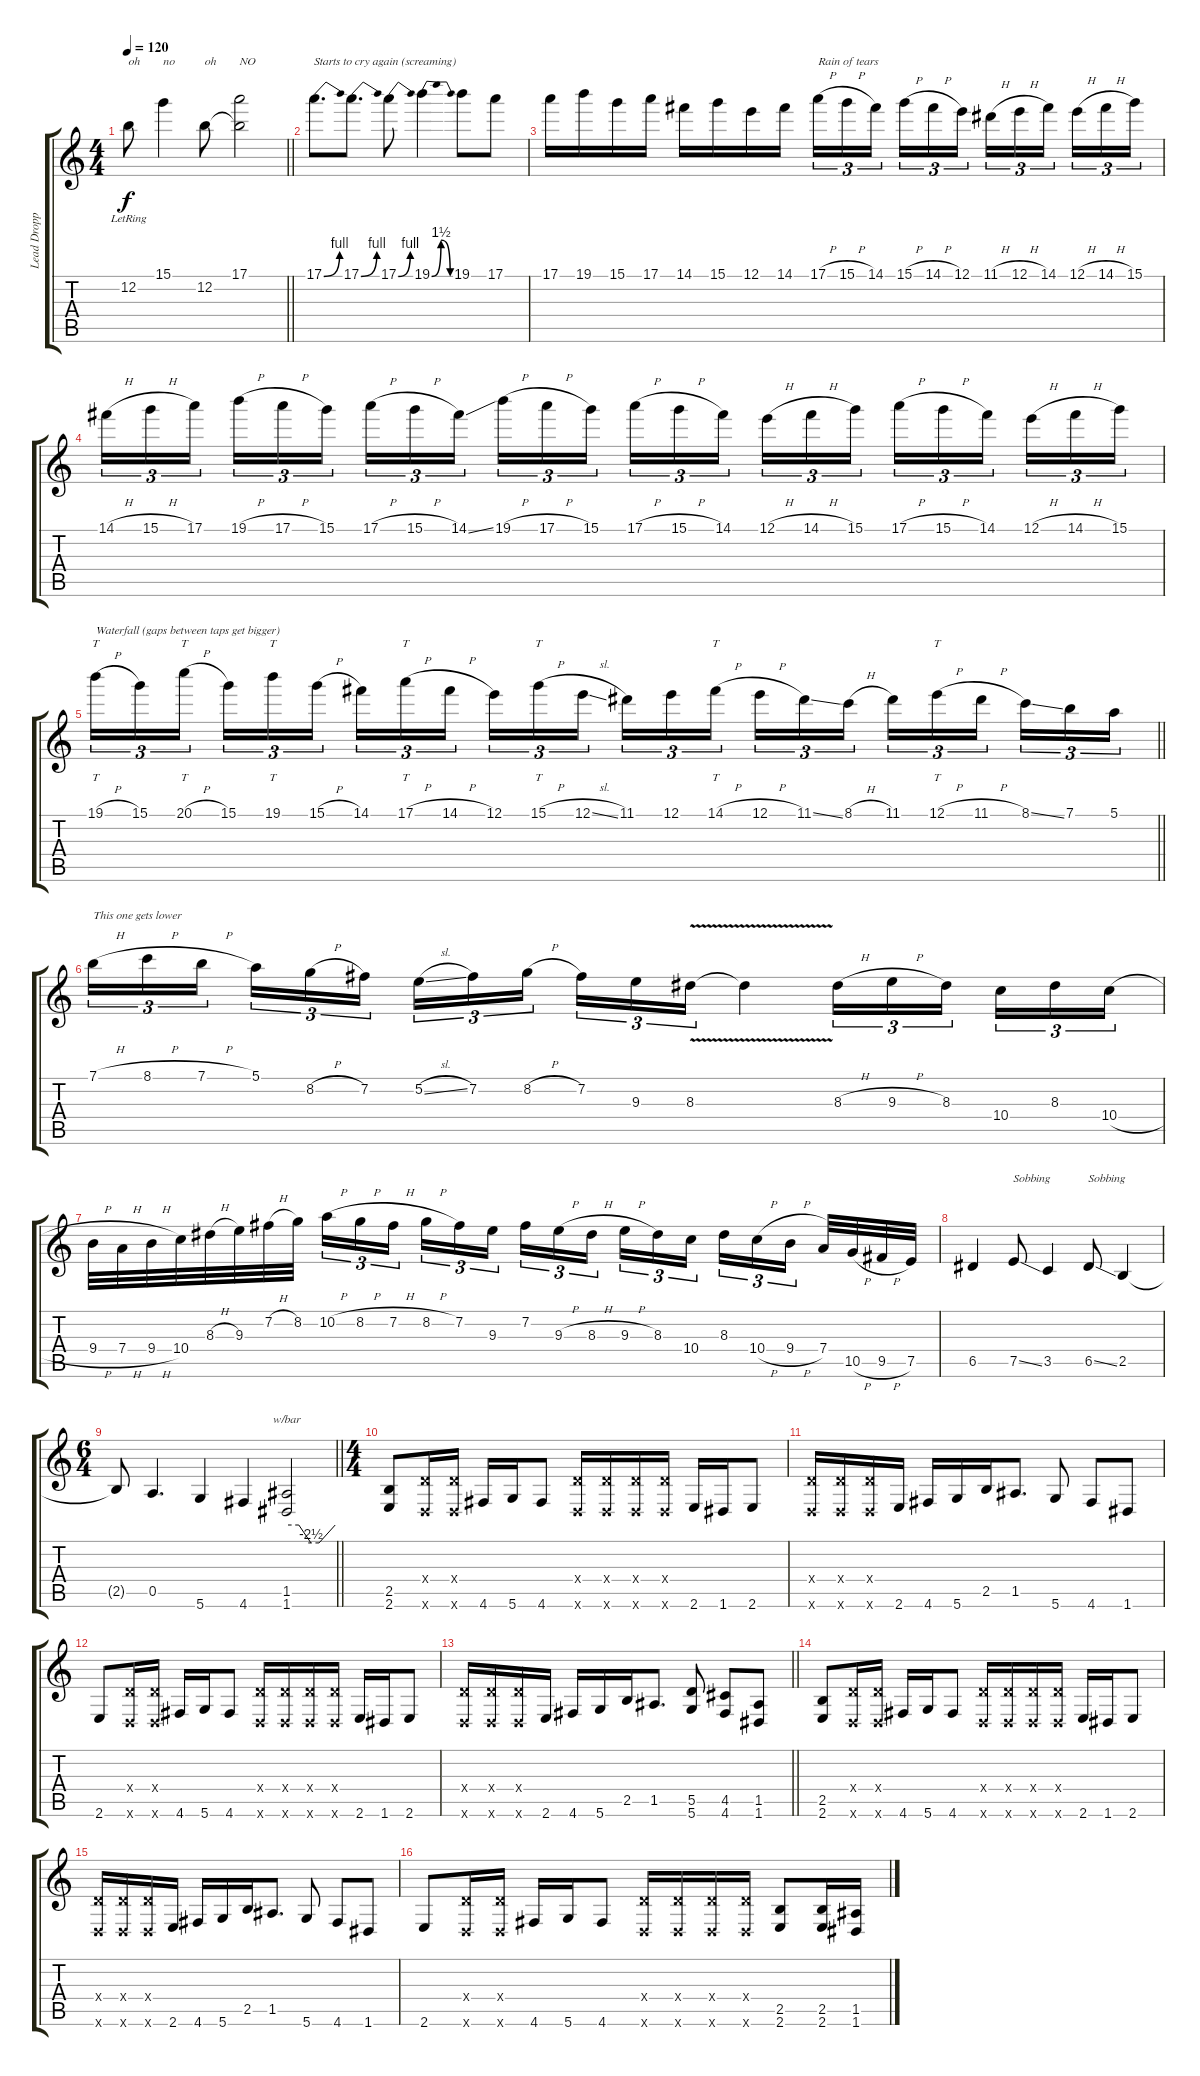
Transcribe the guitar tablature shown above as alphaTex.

\track ("Lead Dropped D " "Lead Dropp") {instrument distortionguitar}
\staff {score tabs}
\tuning (E4 B3 G3 D3 A2 D2) {hide}
\ts (4 4)
\tempo 120
\clef g2
\barLineRight lightlight
\ks c
12.2{lr}.8{txt "oh" dy f} 15.1.4{txt "no"} 12.2.8{txt "oh"} (17.1 12.2{t}).2{txt "NO"} |
17.1{be (bend 0 0 60 4)}.8{d txt "Starts to cry again (screaming)"} 17.1{be (bend 0 0 60 4)}.8{d} 17.1{be (bend 0 0 60 4)}.8 19.1{be (bendrelease 0 0 22 6 38 6 60 0)}.4 19.1.8 17.1.8 |
17.1.16 19.1.16 15.1.16 17.1.16 14.1.16 15.1.16 12.1.16 14.1.16 17.1{h}.16{tu (3 2) txt "Rain of tears"} 15.1{h}.16{tu (3 2)} 14.1.16{tu (3 2) beam splitsecondary} 15.1{h}.16{tu (3 2)} 14.1{h}.16{tu (3 2)} 12.1.16{tu (3 2)} 11.1{h}.16{tu (3 2)} 12.1{h}.16{tu (3 2)} 14.1.16{tu (3 2) beam splitsecondary} 12.1{h}.16{tu (3 2)} 14.1{h}.16{tu (3 2)} 15.1.16{tu (3 2)} |
14.1{h}.16{tu (3 2)} 15.1{h}.16{tu (3 2)} 17.1.16{tu (3 2) beam splitsecondary} 19.1{h}.16{tu (3 2)} 17.1{h}.16{tu (3 2)} 15.1.16{tu (3 2)} 17.1{h}.16{tu (3 2)} 15.1{h}.16{tu (3 2)} 14.1{ss}.16{tu (3 2) beam splitsecondary} 19.1{h}.16{tu (3 2)} 17.1{h}.16{tu (3 2)} 15.1.16{tu (3 2)} 17.1{h}.16{tu (3 2)} 15.1{h}.16{tu (3 2)} 14.1.16{tu (3 2) beam splitsecondary} 12.1{h}.16{tu (3 2)} 14.1{h}.16{tu (3 2)} 15.1.16{tu (3 2)} 17.1{h}.16{tu (3 2)} 15.1{h}.16{tu (3 2)} 14.1.16{tu (3 2) beam splitsecondary} 12.1{h}.16{tu (3 2)} 14.1{h}.16{tu (3 2)} 15.1.16{tu (3 2)} |
\barLineRight lightlight
19.1{h}.16{tt tu (3 2) txt "Waterfall (gaps between taps get bigger)"} 15.1.16{tu (3 2)} 20.1{h}.16{tt tu (3 2) beam splitsecondary} 15.1.16{tu (3 2)} 19.1.16{tt tu (3 2)} 15.1{h}.16{tu (3 2)} 14.1.16{tu (3 2)} 17.1{h}.16{tt tu (3 2)} 14.1{h}.16{tu (3 2) beam splitsecondary} 12.1.16{tu (3 2)} 15.1{h}.16{tt tu (3 2)} 12.1{sl}.16{tu (3 2)} 11.1.16{tu (3 2)} 12.1.16{tu (3 2)} 14.1{h}.16{tt tu (3 2) beam splitsecondary} 12.1{h}.16{tu (3 2)} 11.1{ss}.16{tu (3 2)} 8.1{h}.16{tu (3 2)} 11.1.16{tu (3 2)} 12.1{h}.16{tt tu (3 2)} 11.1{h}.16{tu (3 2) beam splitsecondary} 8.1{ss}.16{tu (3 2)} 7.1.16{tu (3 2)} 5.1.16{tu (3 2)} |
7.1{h}.16{tu (3 2) txt "This one gets lower"} 8.1{h}.16{tu (3 2)} 7.1{h}.16{tu (3 2) beam splitsecondary} 5.1.16{tu (3 2)} 8.2{h}.16{tu (3 2)} 7.2.16{tu (3 2)} 5.2{sl}.16{tu (3 2)} 7.2.16{tu (3 2)} 8.2{h}.16{tu (3 2) beam splitsecondary} 7.2.16{tu (3 2)} 9.3.16{tu (3 2)} 8.3{v}.16{tu (3 2)} 8.3{t}.4 8.3{h}.16{tu (3 2)} 9.3{h}.16{tu (3 2)} 8.3.16{tu (3 2) beam splitsecondary} 10.4.16{tu (3 2)} 8.3.16{tu (3 2)} 10.4{h}.16{tu (3 2)} |
9.4{h}.32 7.4{h}.32 9.4{h}.32 10.4.32 8.3{h}.32 9.3.32 7.2{h}.32 8.2.32 10.2{h}.16{tu (3 2)} 8.2{h}.16{tu (3 2)} 7.2{h}.16{tu (3 2) beam splitsecondary} 8.2{h}.16{tu (3 2)} 7.2.16{tu (3 2)} 9.3.16{tu (3 2)} 7.2.16{tu (3 2)} 9.3{h}.16{tu (3 2)} 8.3{h}.16{tu (3 2) beam splitsecondary} 9.3{h}.16{tu (3 2)} 8.3.16{tu (3 2)} 10.4.16{tu (3 2)} 8.3.16{tu (3 2)} 10.4{h}.16{tu (3 2)} 9.4{h}.16{tu (3 2) beam splitsecondary} 7.4.32 10.5{h}.32 9.5{h}.32 7.5.32 |
6.5.4 7.5{ss}.8{txt "Sobbing"} 3.5.4 6.5{ss}.8{txt "Sobbing"} 2.5.4 |
\ts (6 4)
\barLineRight lightlight
2.5{t}.8 0.5.4{d} 5.6.4 4.6.4 (1.5 1.6).2{tbe (custom default 0 0 15 0 30 -10 40 -10 60 0)} |
\ts (4 4)
\section ("" "")
(2.5 2.6).8 (0.4{x} 0.6{x}).16 (0.4{x} 0.6{x}).16 4.6.16 5.6.16 4.6.8 (0.4{x} 0.6{x}).16 (0.4{x} 0.6{x}).16 (0.4{x} 0.6{x}).16 (0.4{x} 0.6{x}).16 2.6.16 1.6.16 2.6.8 |
(0.4{x} 0.6{x}).16 (0.4{x} 0.6{x}).16 (0.4{x} 0.6{x}).16 2.6.16 4.6.16 5.6.16 2.5.16 1.5.8{d} 5.6.8 4.6.8 1.6.8 |
2.6.8 (0.4{x} 0.6{x}).16 (0.4{x} 0.6{x}).16 4.6.16 5.6.16 4.6.8 (0.4{x} 0.6{x}).16 (0.4{x} 0.6{x}).16 (0.4{x} 0.6{x}).16 (0.4{x} 0.6{x}).16 2.6.16 1.6.16 2.6.8 |
\barLineRight lightlight
(0.4{x} 0.6{x}).16 (0.4{x} 0.6{x}).16 (0.4{x} 0.6{x}).16 2.6.16 4.6.16 5.6.16 2.5.16 1.5.8{d} (5.5 5.6).8 (4.5 4.6).8 (1.5 1.6).8 |
(2.5 2.6).8 (0.4{x} 0.6{x}).16 (0.4{x} 0.6{x}).16 4.6.16 5.6.16 4.6.8 (0.4{x} 0.6{x}).16 (0.4{x} 0.6{x}).16 (0.4{x} 0.6{x}).16 (0.4{x} 0.6{x}).16 2.6.16 1.6.16 2.6.8 |
(0.4{x} 0.6{x}).16 (0.4{x} 0.6{x}).16 (0.4{x} 0.6{x}).16 2.6.16 4.6.16 5.6.16 2.5.16 1.5.8{d} 5.6.8 4.6.8 1.6.8 |
2.6.8 (0.4{x} 0.6{x}).16 (0.4{x} 0.6{x}).16 4.6.16 5.6.16 4.6.8 (0.4{x} 0.6{x}).16 (0.4{x} 0.6{x}).16 (0.4{x} 0.6{x}).16 (0.4{x} 0.6{x}).16 (2.5 2.6).8 (2.5 2.6).16 (1.5 1.6).16
